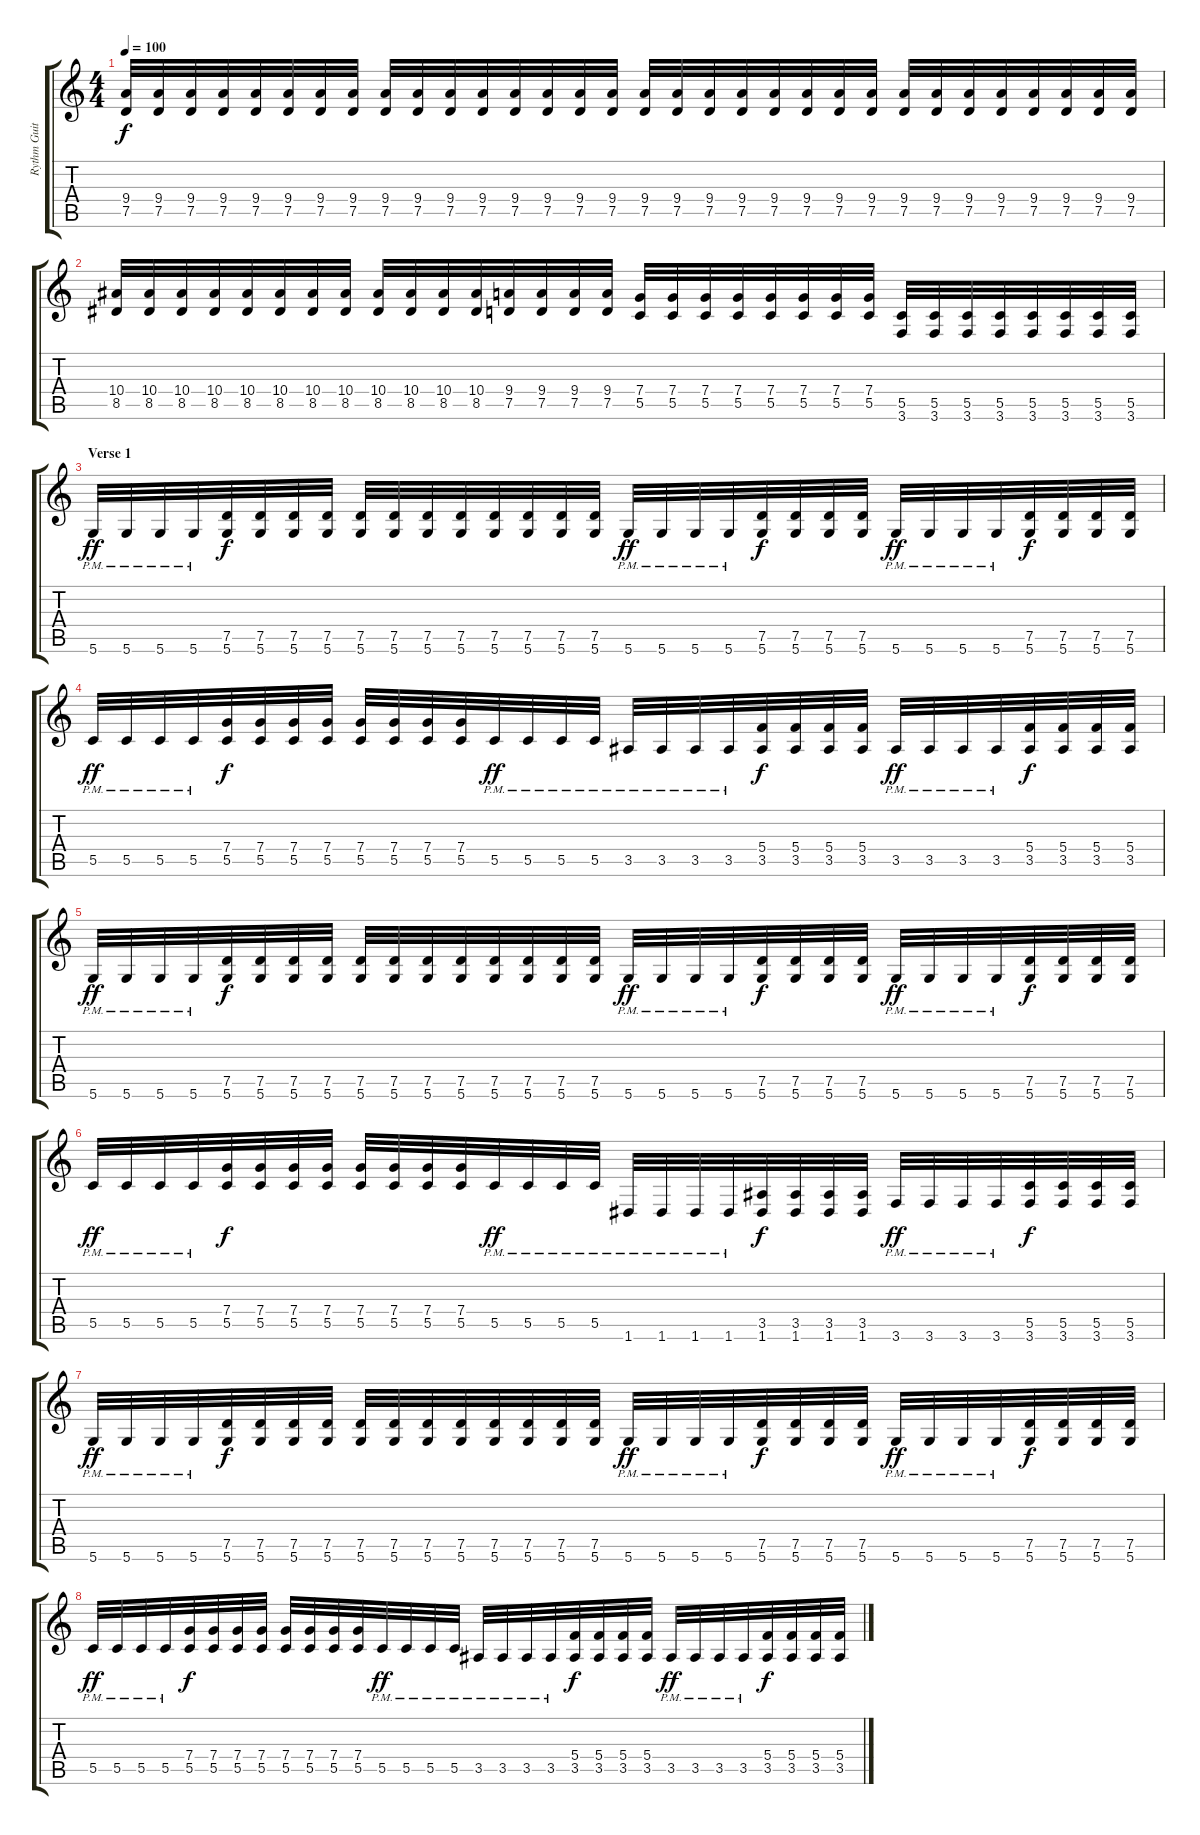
\track ("Rythm Guitar" "Rythm Guit") {instrument overdrivenguitar}
\staff {score tabs}
\tuning (D4 A3 F3 C3 G2 D2) {hide}
\ts (4 4)
\tempo 100
\clef g2
\ks c
(9.4 7.5).32{dy f} (9.4 7.5).32 (9.4 7.5).32 (9.4 7.5).32 (9.4 7.5).32 (9.4 7.5).32 (9.4 7.5).32 (9.4 7.5).32 (9.4 7.5).32 (9.4 7.5).32 (9.4 7.5).32 (9.4 7.5).32 (9.4 7.5).32 (9.4 7.5).32 (9.4 7.5).32 (9.4 7.5).32 (9.4 7.5).32 (9.4 7.5).32 (9.4 7.5).32 (9.4 7.5).32 (9.4 7.5).32 (9.4 7.5).32 (9.4 7.5).32 (9.4 7.5).32 (9.4 7.5).32 (9.4 7.5).32 (9.4 7.5).32 (9.4 7.5).32 (9.4 7.5).32 (9.4 7.5).32 (9.4 7.5).32 (9.4 7.5).32 |
(10.4 8.5).32 (10.4 8.5).32 (10.4 8.5).32 (10.4 8.5).32 (10.4 8.5).32 (10.4 8.5).32 (10.4 8.5).32 (10.4 8.5).32 (10.4 8.5).32 (10.4 8.5).32 (10.4 8.5).32 (10.4 8.5).32 (9.4 7.5).32 (9.4 7.5).32 (9.4 7.5).32 (9.4 7.5).32 (7.4 5.5).32 (7.4 5.5).32 (7.4 5.5).32 (7.4 5.5).32 (7.4 5.5).32 (7.4 5.5).32 (7.4 5.5).32 (7.4 5.5).32 (5.5 3.6).32 (5.5 3.6).32 (5.5 3.6).32 (5.5 3.6).32 (5.5 3.6).32 (5.5 3.6).32 (5.5 3.6).32 (5.5 3.6).32 |
\section ("" "Verse 1")
5.6{pm}.32{dy ff} 5.6{pm}.32 5.6{pm}.32 5.6{pm}.32 (7.5 5.6).32{dy f} (7.5 5.6).32 (7.5 5.6).32 (7.5 5.6).32 (7.5 5.6).32 (7.5 5.6).32 (7.5 5.6).32 (7.5 5.6).32 (7.5 5.6).32 (7.5 5.6).32 (7.5 5.6).32 (7.5 5.6).32 5.6{pm}.32{dy ff} 5.6{pm}.32 5.6{pm}.32 5.6{pm}.32 (7.5 5.6).32{dy f} (7.5 5.6).32 (7.5 5.6).32 (7.5 5.6).32 5.6{pm}.32{dy ff} 5.6{pm}.32 5.6{pm}.32 5.6{pm}.32 (7.5 5.6).32{dy f} (7.5 5.6).32 (7.5 5.6).32 (7.5 5.6).32 |
5.5{pm}.32{dy ff} 5.5{pm}.32 5.5{pm}.32 5.5{pm}.32 (7.4 5.5).32{dy f} (7.4 5.5).32 (7.4 5.5).32 (7.4 5.5).32 (7.4 5.5).32 (7.4 5.5).32 (7.4 5.5).32 (7.4 5.5).32 5.5{pm}.32{dy ff} 5.5{pm}.32 5.5{pm}.32 5.5{pm}.32 3.5{pm}.32 3.5{pm}.32 3.5{pm}.32 3.5{pm}.32 (5.4 3.5).32{dy f} (5.4 3.5).32 (5.4 3.5).32 (5.4 3.5).32 3.5{pm}.32{dy ff} 3.5{pm}.32 3.5{pm}.32 3.5{pm}.32 (5.4 3.5).32{dy f} (5.4 3.5).32 (5.4 3.5).32 (5.4 3.5).32 |
5.6{pm}.32{dy ff} 5.6{pm}.32 5.6{pm}.32 5.6{pm}.32 (7.5 5.6).32{dy f} (7.5 5.6).32 (7.5 5.6).32 (7.5 5.6).32 (7.5 5.6).32 (7.5 5.6).32 (7.5 5.6).32 (7.5 5.6).32 (7.5 5.6).32 (7.5 5.6).32 (7.5 5.6).32 (7.5 5.6).32 5.6{pm}.32{dy ff} 5.6{pm}.32 5.6{pm}.32 5.6{pm}.32 (7.5 5.6).32{dy f} (7.5 5.6).32 (7.5 5.6).32 (7.5 5.6).32 5.6{pm}.32{dy ff} 5.6{pm}.32 5.6{pm}.32 5.6{pm}.32 (7.5 5.6).32{dy f} (7.5 5.6).32 (7.5 5.6).32 (7.5 5.6).32 |
5.5{pm}.32{dy ff} 5.5{pm}.32 5.5{pm}.32 5.5{pm}.32 (7.4 5.5).32{dy f} (7.4 5.5).32 (7.4 5.5).32 (7.4 5.5).32 (7.4 5.5).32 (7.4 5.5).32 (7.4 5.5).32 (7.4 5.5).32 5.5{pm}.32{dy ff} 5.5{pm}.32 5.5{pm}.32 5.5{pm}.32 1.6{pm}.32 1.6{pm}.32 1.6{pm}.32 1.6{pm}.32 (3.5 1.6).32{dy f} (3.5 1.6).32 (3.5 1.6).32 (3.5 1.6).32 3.6{pm}.32{dy ff} 3.6{pm}.32 3.6{pm}.32 3.6{pm}.32 (5.5 3.6).32{dy f} (5.5 3.6).32 (5.5 3.6).32 (5.5 3.6).32 |
5.6{pm}.32{dy ff} 5.6{pm}.32 5.6{pm}.32 5.6{pm}.32 (7.5 5.6).32{dy f} (7.5 5.6).32 (7.5 5.6).32 (7.5 5.6).32 (7.5 5.6).32 (7.5 5.6).32 (7.5 5.6).32 (7.5 5.6).32 (7.5 5.6).32 (7.5 5.6).32 (7.5 5.6).32 (7.5 5.6).32 5.6{pm}.32{dy ff} 5.6{pm}.32 5.6{pm}.32 5.6{pm}.32 (7.5 5.6).32{dy f} (7.5 5.6).32 (7.5 5.6).32 (7.5 5.6).32 5.6{pm}.32{dy ff} 5.6{pm}.32 5.6{pm}.32 5.6{pm}.32 (7.5 5.6).32{dy f} (7.5 5.6).32 (7.5 5.6).32 (7.5 5.6).32 |
5.5{pm}.32{dy ff} 5.5{pm}.32 5.5{pm}.32 5.5{pm}.32 (7.4 5.5).32{dy f} (7.4 5.5).32 (7.4 5.5).32 (7.4 5.5).32 (7.4 5.5).32 (7.4 5.5).32 (7.4 5.5).32 (7.4 5.5).32 5.5{pm}.32{dy ff} 5.5{pm}.32 5.5{pm}.32 5.5{pm}.32 3.5{pm}.32 3.5{pm}.32 3.5{pm}.32 3.5{pm}.32 (5.4 3.5).32{dy f} (5.4 3.5).32 (5.4 3.5).32 (5.4 3.5).32 3.5{pm}.32{dy ff} 3.5{pm}.32 3.5{pm}.32 3.5{pm}.32 (5.4 3.5).32{dy f} (5.4 3.5).32 (5.4 3.5).32 (5.4 3.5).32
